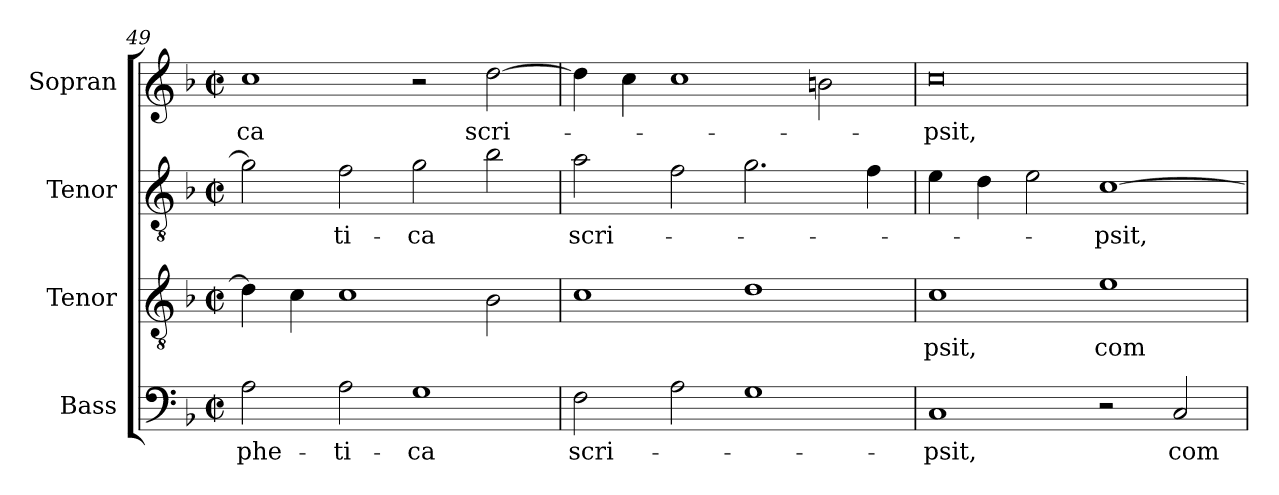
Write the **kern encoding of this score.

**kern	**text	**kern	**text	**kern	**text	**kern	**text
*part4	*part4	*part3	*part3	*part2	*part2	*part1	*part1
*staff4	*staff4	*staff3	*staff3	*staff2	*staff2	*staff1	*staff1
*I"Bass	*	*I"Tenor	*	*I"Tenor	*	*I"Sopran	*
*	*	*I'Tenor	*	*	*	*	*
*clefF4	*	*clefGv2	*	*clefGv2	*	*clefG2	*
*	*	*ITrd7c12	*	*ITrd7c12	*	*	*
*k[b-]	*	*k[b-]	*	*k[b-]	*	*k[b-]	*
*d:	*	*d:	*	*d:	*	*d:	*
*M2/2	*	*M2/2	*	*M2/2	*	*M2/2	*
*met(c|)	*	*met(c|)	*	*met(c|)	*	*met(c|)	*
=49	=49	=49	=49	=49	=49	=49	=49
!	!LO:LY:b:color=#000000	!	!	!	!	!	!
!	!	!	!	!	!	!	!LO:LY:b:color=#000000
2Ai\	-phe-	4Di\]	.	2Gi\]	.	1cci	-ca
.	.	4Ci\	.	.	.	.	.
!	!LO:LY:b:color=#000000	!	!	!	!	!	!
!	!	!	!	!	!LO:LY:b:color=#000000	!	!
2Ai\	-ti-	1Ci	.	2Fi\	-ti-	.	.
!	!LO:LY:b:color=#000000	!	!	!	!	!	!
!	!	!	!	!	!LO:LY:b:color=#000000	!	!
1Gi	-ca	.	.	2Gi\	-ca	2r	.
!	!	!	!	!	!	!	!LO:LY:b:color=#000000
.	.	2BB-i\	.	2B-i\	.	[>2ddi\	scri-
!!LO:LB:g=z
=50	=50	=50	=50	=50	=50	=50	=50
!	!LO:LY:b:color=#000000	!	!	!	!	!	!
!	!	!	!	!	!LO:LY:b:color=#000000	!	!
2Fi\	scri-	1Ci	.	2Ai\	scri-	4ddi\]	.
.	.	.	.	.	.	4cci\	.
2Ai\	.	.	.	2Fi\	.	1cci	.
1Gi	.	1Di	.	2.Gi\	.	.	.
.	.	.	.	.	.	2bni\	.
.	.	.	.	4Fi\	.	.	.
=51	=51	=51	=51	=51	=51	=51	=51
!	!LO:LY:b:color=#000000	!	!	!	!	!	!
!	!	!	!LO:LY:b:color=#000000	!	!	!	!
!	!	!	!	!	!	!	!LO:LY:b:color=#000000
1Ci	-psit,	1Ci	-psit,	4Ei\	.	0cci	-psit,
.	.	.	.	4Di\	.	.	.
.	.	.	.	2Ei\	.	.	.
!	!	!	!LO:LY:b:color=#000000	!	!	!	!
!	!	!	!	!	!LO:LY:b:color=#000000	!	!
2r	.	1Ei	com-	[>1Ci	-psit,	.	.
!	!LO:LY:b:color=#000000	!	!	!	!	!	!
2Ci/	com-	.	.	.	.	.	.
=	=	=	=	=	=	=	=
*-	*-	*-	*-	*-	*-	*-	*-
